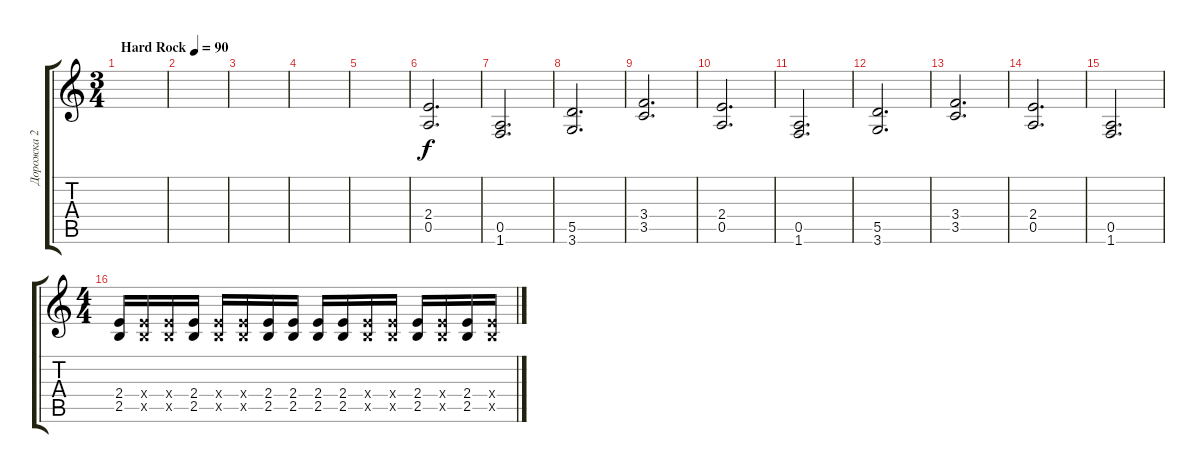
\track ("Дорожка 2" "Дорожка 2") {instrument overdrivenguitar}
\staff {score tabs}
\tuning (E4 B3 G3 D3 A2 E2) {hide}
\ts (3 4)
\tempo (90 "Hard Rock")
\clef g2
\ks c
|
|
|
|
|
(2.4 0.5).2{d} |
(0.5 1.6).2{d} |
(5.5 3.6).2{d} |
(3.4 3.5).2{d} |
(2.4 0.5).2{d} |
(0.5 1.6).2{d} |
(5.5 3.6).2{d} |
(3.4 3.5).2{d} |
(2.4 0.5).2{d} |
(0.5 1.6).2{d} |
\ts (4 4)
(2.4 2.5).16 (2.4{x} 2.5{x}).16 (2.4{x} 2.5{x}).16 (2.4 2.5).16{volume 13 instrument distortionguitar} (2.4{x} 2.5{x}).16{volume 13 instrument distortionguitar} (2.4{x} 2.5{x}).16 (2.4 2.5).16 (2.4 2.5).16{volume 13 instrument distortionguitar} (2.4 2.5).16{volume 13 instrument distortionguitar} (2.4 2.5).16 (2.4{x} 2.5{x}).16{volume 13 instrument distortionguitar} (2.4{x} 2.5{x}).16{volume 13 instrument distortionguitar} (2.4 2.5).16 (2.4{x} 2.5{x}).16 (2.4 2.5).16 (2.4{x} 2.5{x}).16
